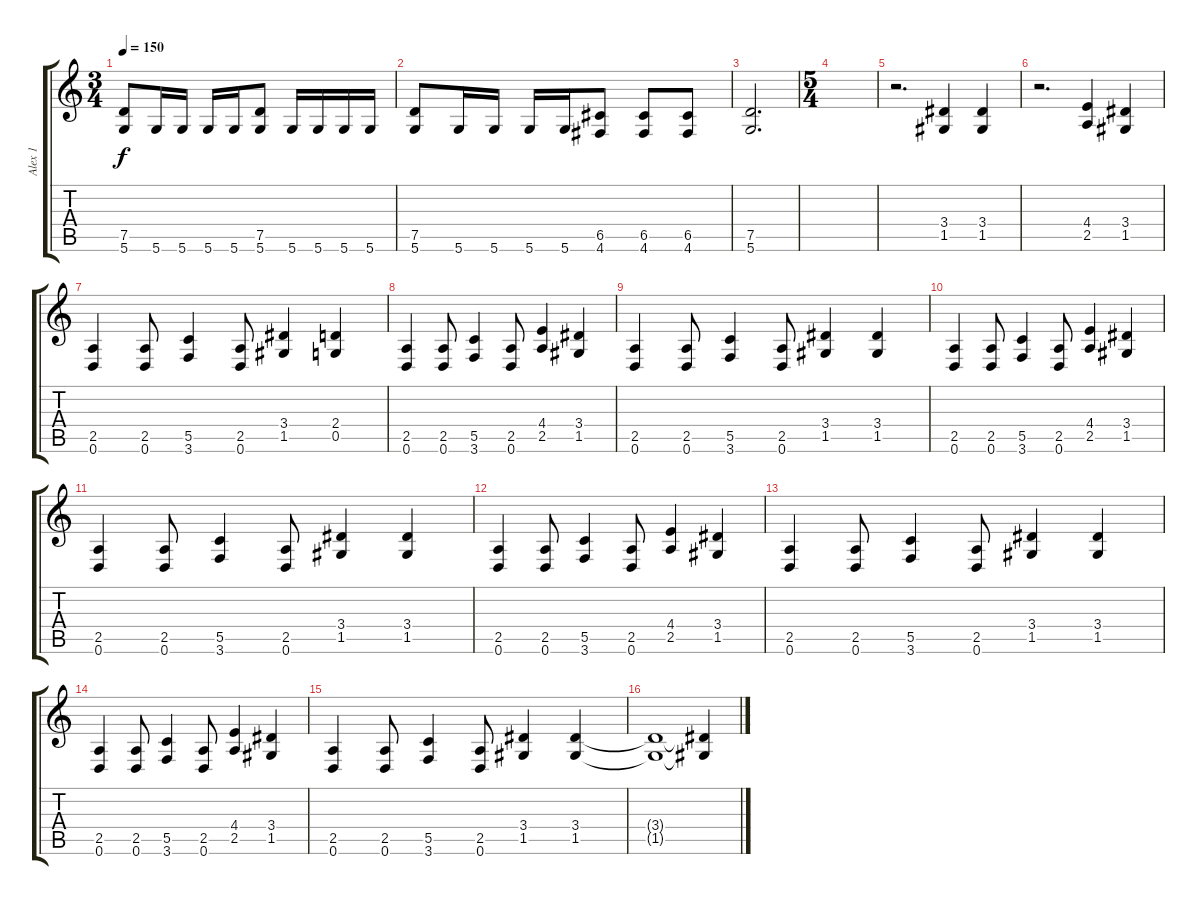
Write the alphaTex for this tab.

\track ("Alex 1" "Alex 1") {instrument distortionguitar}
\staff {score tabs}
\tuning (D4 A3 F3 C3 G2 D2) {hide}
\ts (3 4)
\tempo 150
\clef g2
\ks c
(7.5 5.6).8{dy f} 5.6.16 5.6.16 5.6.16 5.6.16 (7.5 5.6).8 5.6.16 5.6.16 5.6.16 5.6.16 |
(7.5 5.6).8 5.6.16 5.6.16 5.6.16 5.6.16 (6.5 4.6).8 (6.5 4.6).8 (6.5 4.6).8 |
(7.5 5.6).2{d} |
\ts (5 4)
|
r.2{d} (3.4 1.5).4 (3.4 1.5).4 |
r.2{d} (4.4 2.5).4 (3.4 1.5).4 |
(2.5 0.6).4 (2.5 0.6).8 (5.5 3.6).4 (2.5 0.6).8 (3.4 1.5).4 (2.4 0.5).4 |
(2.5 0.6).4 (2.5 0.6).8 (5.5 3.6).4 (2.5 0.6).8 (4.4 2.5).4 (3.4 1.5).4 |
(2.5 0.6).4 (2.5 0.6).8 (5.5 3.6).4 (2.5 0.6).8 (3.4 1.5).4 (3.4 1.5).4 |
(2.5 0.6).4 (2.5 0.6).8 (5.5 3.6).4 (2.5 0.6).8 (4.4 2.5).4 (3.4 1.5).4 |
(2.5 0.6).4 (2.5 0.6).8 (5.5 3.6).4 (2.5 0.6).8 (3.4 1.5).4 (3.4 1.5).4 |
(2.5 0.6).4 (2.5 0.6).8 (5.5 3.6).4 (2.5 0.6).8 (4.4 2.5).4 (3.4 1.5).4 |
(2.5 0.6).4 (2.5 0.6).8 (5.5 3.6).4 (2.5 0.6).8 (3.4 1.5).4 (3.4 1.5).4 |
(2.5 0.6).4 (2.5 0.6).8 (5.5 3.6).4 (2.5 0.6).8 (4.4 2.5).4 (3.4 1.5).4 |
(2.5 0.6).4 (2.5 0.6).8 (5.5 3.6).4 (2.5 0.6).8 (3.4 1.5).4 (3.4 1.5).4 |
(3.4{t} 1.5{t}).1 (3.4{t} 1.5{t}).4
